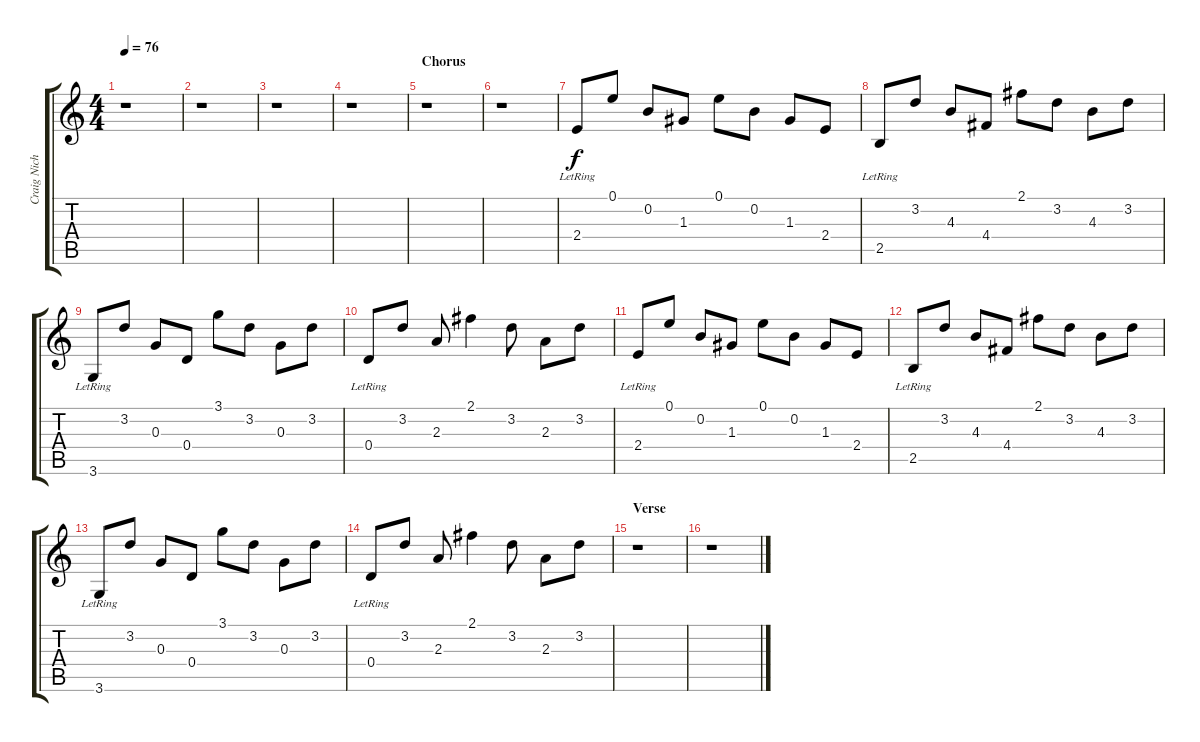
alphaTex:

\track ("Craig Nicholls (Electric G.)" "Craig Nich") {instrument electricguitarclean}
\staff {score tabs}
\tuning (E4 B3 G3 D3 A2 E2) {hide}
\ts (4 4)
\tempo 76
\clef g2
\ks c
r.1{dy f} |
r.1 |
r.1 |
r.1 |
\section ("" "Chorus")
r.1 |
r.1 |
2.4{lr}.8 0.1.8 0.2.8 1.3.8 0.1.8 0.2.8 1.3.8 2.4.8 |
2.5{lr}.8 3.2.8 4.3.8 4.4.8 2.1.8 3.2.8 4.3.8 3.2.8 |
3.6{lr}.8 3.2.8 0.3.8 0.4.8 3.1.8 3.2.8 0.3.8 3.2.8 |
0.4{lr}.8 3.2.8 2.3.8 2.1.4 3.2.8 2.3.8 3.2.8 |
2.4{lr}.8 0.1.8 0.2.8 1.3.8 0.1.8 0.2.8 1.3.8 2.4.8 |
2.5{lr}.8 3.2.8 4.3.8 4.4.8 2.1.8 3.2.8 4.3.8 3.2.8 |
3.6{lr}.8 3.2.8 0.3.8 0.4.8 3.1.8 3.2.8 0.3.8 3.2.8 |
0.4{lr}.8 3.2.8 2.3.8 2.1.4 3.2.8 2.3.8 3.2.8 |
\section ("" "Verse")
r.1 |
r.1
